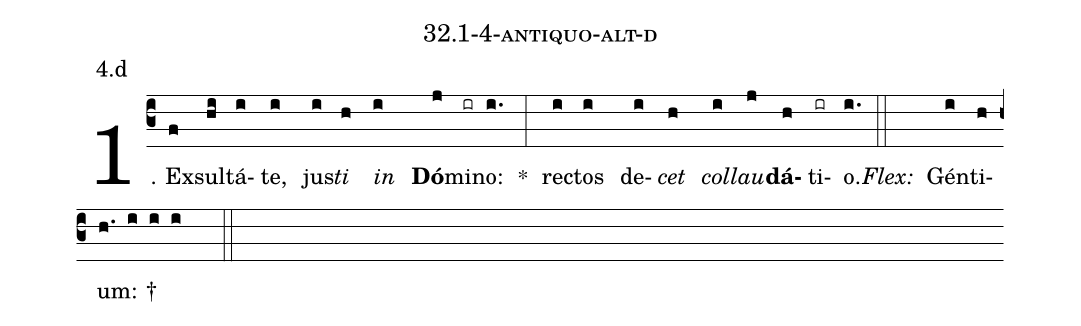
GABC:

name: 32.1-4-antiquo-alt-d;
annotation: 4.d;
%%
(c3)1. Ex(f)sul(hi)tá(i)te,(i) jus(i)<i>ti</i>(h) <i>in</i>(i) <b>Dó</b>(j)mi(ir)no:(i.) *(:) rec(i)tos(i) de(i)<i>cet</i>(h) <i>col</i>(i)<i>lau</i>(j)<b>dá</b>(h)ti(ir)o.(i.) (::)
<i>Flex:</i>()  Gén(i)ti(h)um: †(h. i i i  ::)
